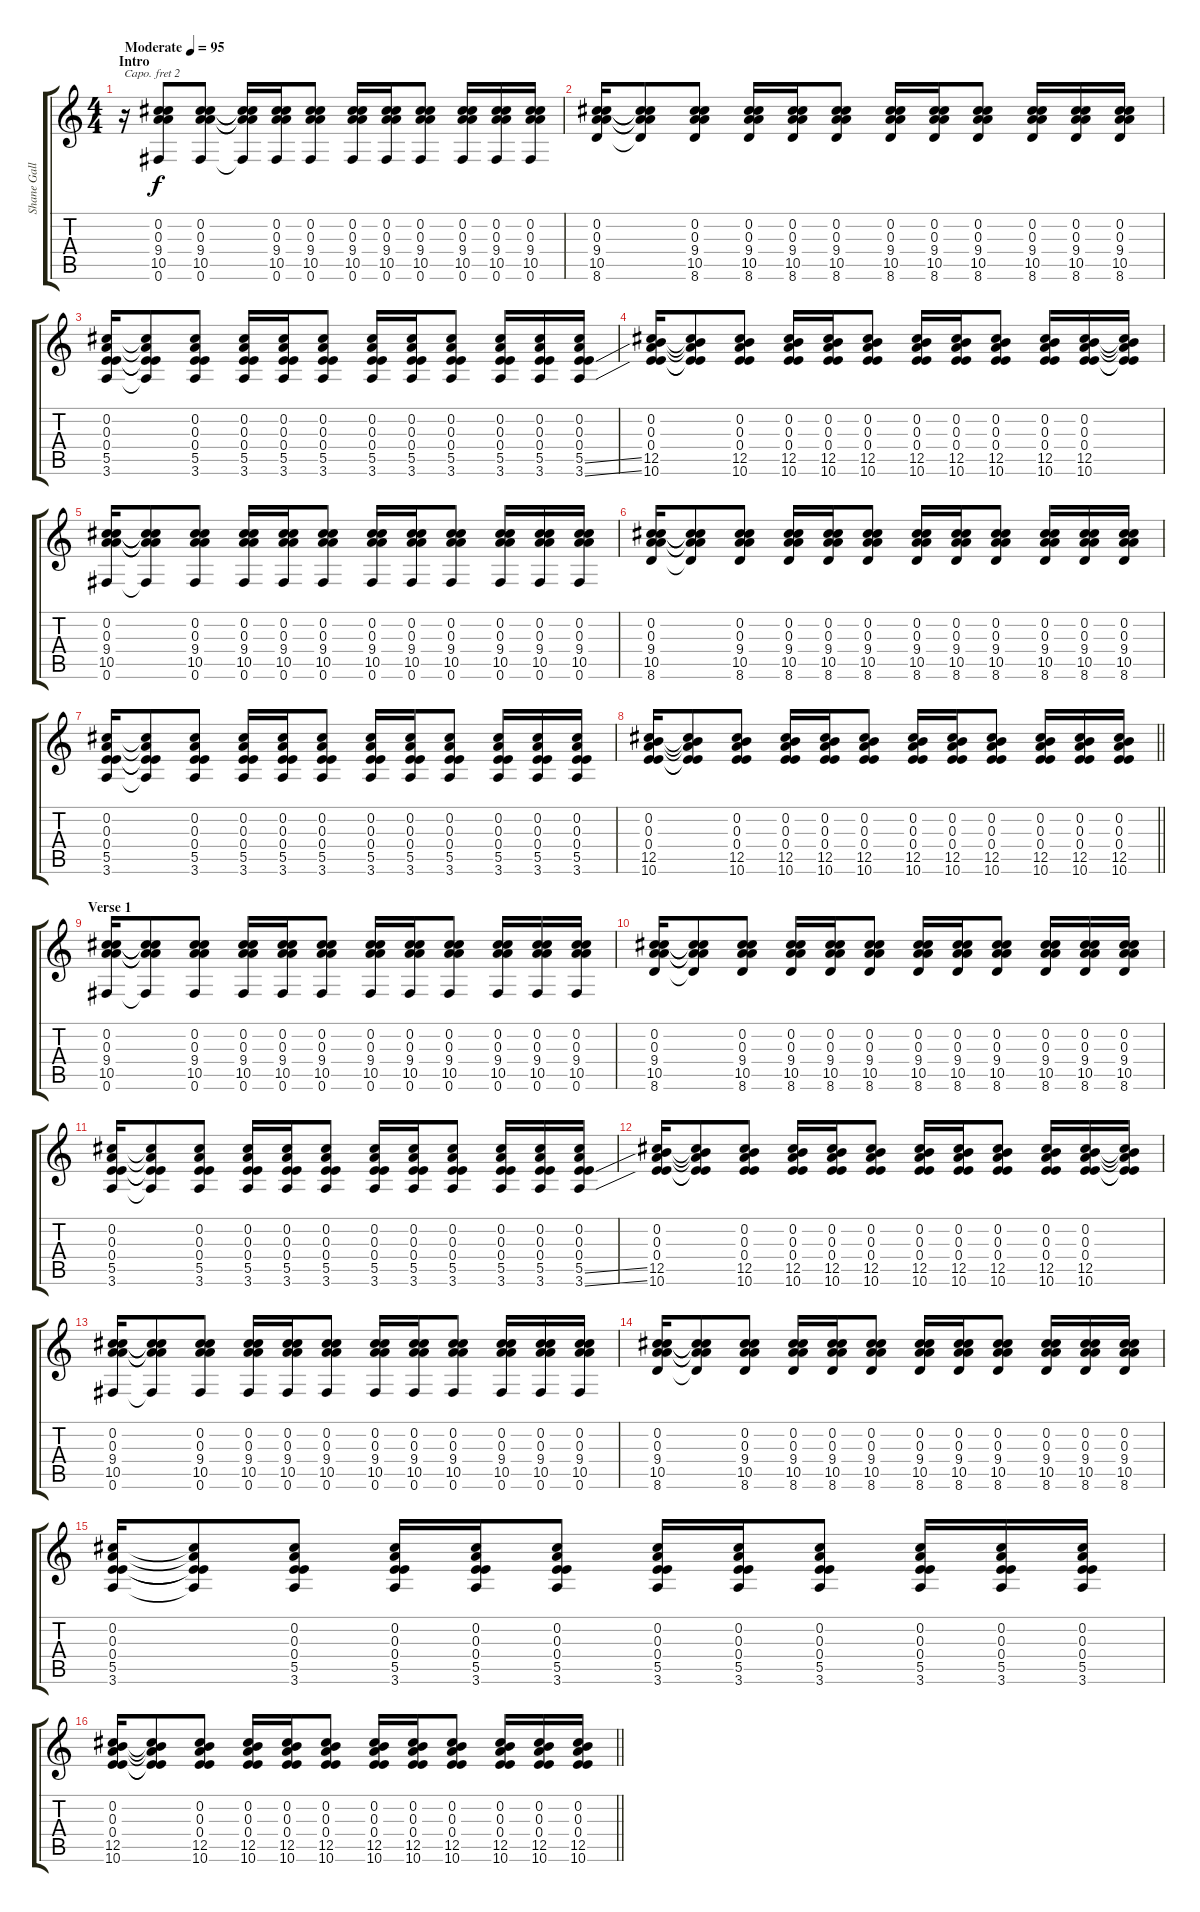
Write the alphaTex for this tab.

\track ("Shane Gallagher [Clean]" "Shane Gall") {instrument electricguitarclean}
\staff {score tabs}
\capo 2
\tuning (E4 B3 G3 D3 A2 E2) {hide}
\ts (4 4)
\section ("" "Intro")
\tempo (95 "Moderate")
\clef g2
\ks c
r.16{dy f instrument electricguitarclean} (0.2 0.3 9.4 10.5 0.6).8 (0.2 0.3 9.4 10.5 0.6).8 (0.2{t} 0.3{t} 9.4{t} 10.5{t} 0.6{t}).16 (0.2 0.3 9.4 10.5 0.6).16 (0.2 0.3 9.4 10.5 0.6).8 (0.2 0.3 9.4 10.5 0.6).16 (0.2 0.3 9.4 10.5 0.6).16 (0.2 0.3 9.4 10.5 0.6).8 (0.2 0.3 9.4 10.5 0.6).16 (0.2 0.3 9.4 10.5 0.6).16 (0.2 0.3 9.4 10.5 0.6).16 |
(0.2 0.3 9.4 10.5 8.6).16 (0.2{t} 0.3{t} 9.4{t} 10.5{t} 8.6{t}).8 (0.2 0.3 9.4 10.5 8.6).8 (0.2 0.3 9.4 10.5 8.6).16 (0.2 0.3 9.4 10.5 8.6).16 (0.2 0.3 9.4 10.5 8.6).8 (0.2 0.3 9.4 10.5 8.6).16 (0.2 0.3 9.4 10.5 8.6).16 (0.2 0.3 9.4 10.5 8.6).8 (0.2 0.3 9.4 10.5 8.6).16 (0.2 0.3 9.4 10.5 8.6).16 (0.2 0.3 9.4 10.5 8.6).16 |
(0.2 0.3 0.4 5.5 3.6).16 (0.2{t} 0.3{t} 0.4{t} 5.5{t} 3.6{t}).8 (0.2 0.3 0.4 5.5 3.6).8 (0.2 0.3 0.4 5.5 3.6).16 (0.2 0.3 0.4 5.5 3.6).16 (0.2 0.3 0.4 5.5 3.6).8 (0.2 0.3 0.4 5.5 3.6).16 (0.2 0.3 0.4 5.5 3.6).16 (0.2 0.3 0.4 5.5 3.6).8 (0.2 0.3 0.4 5.5 3.6).16 (0.2 0.3 0.4 5.5 3.6).16 (0.2 0.3 0.4 5.5{ss} 3.6{ss}).16 |
(0.2 0.3 0.4 12.5 10.6).16 (0.2{t} 0.3{t} 0.4{t} 12.5{t} 10.6{t}).8 (0.2 0.3 0.4 12.5 10.6).8 (0.2 0.3 0.4 12.5 10.6).16 (0.2 0.3 0.4 12.5 10.6).16 (0.2 0.3 0.4 12.5 10.6).8 (0.2 0.3 0.4 12.5 10.6).16 (0.2 0.3 0.4 12.5 10.6).16 (0.2 0.3 0.4 12.5 10.6).8 (0.2 0.3 0.4 12.5 10.6).16 (0.2 0.3 0.4 12.5 10.6).16 (0.2{t} 0.3{t} 0.4{t} 12.5{t} 10.6{t}).16 |
(0.2 0.3 9.4 10.5 0.6).16 (0.2{t} 0.3{t} 9.4{t} 10.5{t} 0.6{t}).8 (0.2 0.3 9.4 10.5 0.6).8 (0.2 0.3 9.4 10.5 0.6).16 (0.2 0.3 9.4 10.5 0.6).16 (0.2 0.3 9.4 10.5 0.6).8 (0.2 0.3 9.4 10.5 0.6).16 (0.2 0.3 9.4 10.5 0.6).16 (0.2 0.3 9.4 10.5 0.6).8 (0.2 0.3 9.4 10.5 0.6).16 (0.2 0.3 9.4 10.5 0.6).16 (0.2 0.3 9.4 10.5 0.6).16 |
(0.2 0.3 9.4 10.5 8.6).16 (0.2{t} 0.3{t} 9.4{t} 10.5{t} 8.6{t}).8 (0.2 0.3 9.4 10.5 8.6).8 (0.2 0.3 9.4 10.5 8.6).16 (0.2 0.3 9.4 10.5 8.6).16 (0.2 0.3 9.4 10.5 8.6).8 (0.2 0.3 9.4 10.5 8.6).16 (0.2 0.3 9.4 10.5 8.6).16 (0.2 0.3 9.4 10.5 8.6).8 (0.2 0.3 9.4 10.5 8.6).16 (0.2 0.3 9.4 10.5 8.6).16 (0.2 0.3 9.4 10.5 8.6).16 |
(0.2 0.3 0.4 5.5 3.6).16 (0.2{t} 0.3{t} 0.4{t} 5.5{t} 3.6{t}).8 (0.2 0.3 0.4 5.5 3.6).8 (0.2 0.3 0.4 5.5 3.6).16 (0.2 0.3 0.4 5.5 3.6).16 (0.2 0.3 0.4 5.5 3.6).8 (0.2 0.3 0.4 5.5 3.6).16 (0.2 0.3 0.4 5.5 3.6).16 (0.2 0.3 0.4 5.5 3.6).8 (0.2 0.3 0.4 5.5 3.6).16 (0.2 0.3 0.4 5.5 3.6).16 (0.2 0.3 0.4 5.5 3.6).16 |
\barLineRight lightlight
(0.2 0.3 0.4 12.5 10.6).16 (0.2{t} 0.3{t} 0.4{t} 12.5{t} 10.6{t}).8 (0.2 0.3 0.4 12.5 10.6).8 (0.2 0.3 0.4 12.5 10.6).16 (0.2 0.3 0.4 12.5 10.6).16 (0.2 0.3 0.4 12.5 10.6).8 (0.2 0.3 0.4 12.5 10.6).16 (0.2 0.3 0.4 12.5 10.6).16 (0.2 0.3 0.4 12.5 10.6).8 (0.2 0.3 0.4 12.5 10.6).16 (0.2 0.3 0.4 12.5 10.6).16 (0.2 0.3 0.4 12.5 10.6).16 |
\section ("" "Verse 1")
(0.2 0.3 9.4 10.5 0.6).16 (0.2{t} 0.3{t} 9.4{t} 10.5{t} 0.6{t}).8 (0.2 0.3 9.4 10.5 0.6).8 (0.2 0.3 9.4 10.5 0.6).16 (0.2 0.3 9.4 10.5 0.6).16 (0.2 0.3 9.4 10.5 0.6).8 (0.2 0.3 9.4 10.5 0.6).16 (0.2 0.3 9.4 10.5 0.6).16 (0.2 0.3 9.4 10.5 0.6).8 (0.2 0.3 9.4 10.5 0.6).16 (0.2 0.3 9.4 10.5 0.6).16 (0.2 0.3 9.4 10.5 0.6).16 |
(0.2 0.3 9.4 10.5 8.6).16 (0.2{t} 0.3{t} 9.4{t} 10.5{t} 8.6{t}).8 (0.2 0.3 9.4 10.5 8.6).8 (0.2 0.3 9.4 10.5 8.6).16 (0.2 0.3 9.4 10.5 8.6).16 (0.2 0.3 9.4 10.5 8.6).8 (0.2 0.3 9.4 10.5 8.6).16 (0.2 0.3 9.4 10.5 8.6).16 (0.2 0.3 9.4 10.5 8.6).8 (0.2 0.3 9.4 10.5 8.6).16 (0.2 0.3 9.4 10.5 8.6).16 (0.2 0.3 9.4 10.5 8.6).16 |
(0.2 0.3 0.4 5.5 3.6).16 (0.2{t} 0.3{t} 0.4{t} 5.5{t} 3.6{t}).8 (0.2 0.3 0.4 5.5 3.6).8 (0.2 0.3 0.4 5.5 3.6).16 (0.2 0.3 0.4 5.5 3.6).16 (0.2 0.3 0.4 5.5 3.6).8 (0.2 0.3 0.4 5.5 3.6).16 (0.2 0.3 0.4 5.5 3.6).16 (0.2 0.3 0.4 5.5 3.6).8 (0.2 0.3 0.4 5.5 3.6).16 (0.2 0.3 0.4 5.5 3.6).16 (0.2 0.3 0.4 5.5{ss} 3.6{ss}).16 |
(0.2 0.3 0.4 12.5 10.6).16 (0.2{t} 0.3{t} 0.4{t} 12.5{t} 10.6{t}).8 (0.2 0.3 0.4 12.5 10.6).8 (0.2 0.3 0.4 12.5 10.6).16 (0.2 0.3 0.4 12.5 10.6).16 (0.2 0.3 0.4 12.5 10.6).8 (0.2 0.3 0.4 12.5 10.6).16 (0.2 0.3 0.4 12.5 10.6).16 (0.2 0.3 0.4 12.5 10.6).8 (0.2 0.3 0.4 12.5 10.6).16 (0.2 0.3 0.4 12.5 10.6).16 (0.2{t} 0.3{t} 0.4{t} 12.5{t} 10.6{t}).16 |
(0.2 0.3 9.4 10.5 0.6).16 (0.2{t} 0.3{t} 9.4{t} 10.5{t} 0.6{t}).8 (0.2 0.3 9.4 10.5 0.6).8 (0.2 0.3 9.4 10.5 0.6).16 (0.2 0.3 9.4 10.5 0.6).16 (0.2 0.3 9.4 10.5 0.6).8 (0.2 0.3 9.4 10.5 0.6).16 (0.2 0.3 9.4 10.5 0.6).16 (0.2 0.3 9.4 10.5 0.6).8 (0.2 0.3 9.4 10.5 0.6).16 (0.2 0.3 9.4 10.5 0.6).16 (0.2 0.3 9.4 10.5 0.6).16 |
(0.2 0.3 9.4 10.5 8.6).16 (0.2{t} 0.3{t} 9.4{t} 10.5{t} 8.6{t}).8 (0.2 0.3 9.4 10.5 8.6).8 (0.2 0.3 9.4 10.5 8.6).16 (0.2 0.3 9.4 10.5 8.6).16 (0.2 0.3 9.4 10.5 8.6).8 (0.2 0.3 9.4 10.5 8.6).16 (0.2 0.3 9.4 10.5 8.6).16 (0.2 0.3 9.4 10.5 8.6).8 (0.2 0.3 9.4 10.5 8.6).16 (0.2 0.3 9.4 10.5 8.6).16 (0.2 0.3 9.4 10.5 8.6).16 |
(0.2 0.3 0.4 5.5 3.6).16 (0.2{t} 0.3{t} 0.4{t} 5.5{t} 3.6{t}).8 (0.2 0.3 0.4 5.5 3.6).8 (0.2 0.3 0.4 5.5 3.6).16 (0.2 0.3 0.4 5.5 3.6).16 (0.2 0.3 0.4 5.5 3.6).8 (0.2 0.3 0.4 5.5 3.6).16 (0.2 0.3 0.4 5.5 3.6).16 (0.2 0.3 0.4 5.5 3.6).8 (0.2 0.3 0.4 5.5 3.6).16 (0.2 0.3 0.4 5.5 3.6).16 (0.2 0.3 0.4 5.5 3.6).16 |
\barLineRight lightlight
(0.2 0.3 0.4 12.5 10.6).16 (0.2{t} 0.3{t} 0.4{t} 12.5{t} 10.6{t}).8 (0.2 0.3 0.4 12.5 10.6).8 (0.2 0.3 0.4 12.5 10.6).16 (0.2 0.3 0.4 12.5 10.6).16 (0.2 0.3 0.4 12.5 10.6).8 (0.2 0.3 0.4 12.5 10.6).16 (0.2 0.3 0.4 12.5 10.6).16 (0.2 0.3 0.4 12.5 10.6).8 (0.2 0.3 0.4 12.5 10.6).16 (0.2 0.3 0.4 12.5 10.6).16 (0.2 0.3 0.4 12.5 10.6).16
